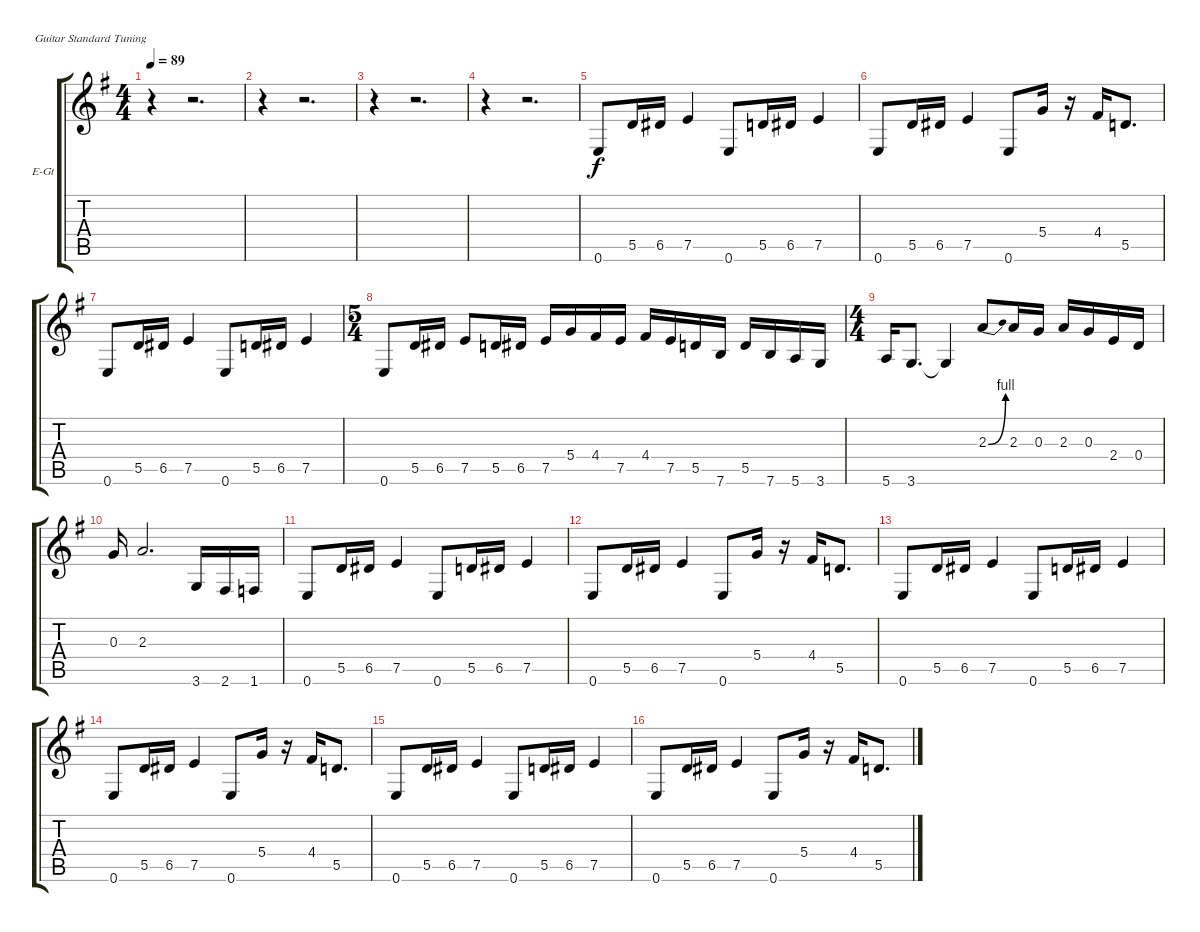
\bracketExtendMode groupsimilarinstruments
\firstSystemTrackNameOrientation horizontal
\otherSystemsTrackNameOrientation horizontal
\track ("Guitar" "E-Gt") {instrument overdrivenguitar}
\staff {score tabs}
\tuning (E4 B3 G3 D3 A2 E2)
\ts (4 4)
\tempo 89
\clef g2
\scale
0.638211
\ks eminor
r.4{dy f instrument overdrivenguitar} r.2{d} |
\scale
0.361789 r.4 r.2{d} |
\scale
0.5 r.4 r.2{d} |
\scale
0.5 r.4 r.2{d} |
\scale
0.48218 0.6.8 5.5.16 6.5.16 7.5.4 0.6.8 5.5.16 6.5.16 7.5.4 |
\scale
0.51782 0.6.8 5.5.16 6.5.16 7.5.4 0.6.8 5.4.16 r.16 4.4.16 5.5.8{d} |
\scale
0.324401 0.6.8 5.5.16 6.5.16 7.5.4 0.6.8 5.5.16 6.5.16 7.5.4 |
\ts (5 4)
\scale
0.675599 0.6.8 5.5.16 6.5.16 7.5.8 5.5.16 6.5.16 7.5.16 5.4.16 4.4.16 7.5.16 4.4.16 7.5.16 5.5.16 7.6.16 5.5.16 7.6.16 5.6.16 3.6.16 |
\ts (4 4)
\scale
0.636585 5.6.16 3.6.8{d} 3.6{t}.4 2.3{be (bend 0 0 60 4)}.8 2.3.16 0.3.16 2.3.16 0.3.16 2.4.16 0.4.16 |
\scale
0.363415 0.3.16 2.3.2{d} 3.6.16 2.6.16 1.6.16 |
\scale
0.48218 0.6.8 5.5.16 6.5.16 7.5.4 0.6.8 5.5.16 6.5.16 7.5.4 |
\scale
0.51782 0.6.8 5.5.16 6.5.16 7.5.4 0.6.8 5.4.16 r.16 4.4.16 5.5.8{d} |
\scale
0.48218 0.6.8 5.5.16 6.5.16 7.5.4 0.6.8 5.5.16 6.5.16 7.5.4 |
\scale
0.51782 0.6.8 5.5.16 6.5.16 7.5.4 0.6.8 5.4.16 r.16 4.4.16 5.5.8{d} |
\scale
0.48218 0.6.8 5.5.16 6.5.16 7.5.4 0.6.8 5.5.16 6.5.16 7.5.4 |
\scale
0.51782 0.6.8 5.5.16 6.5.16 7.5.4 0.6.8 5.4.16 r.16 4.4.16 5.5.8{d}
